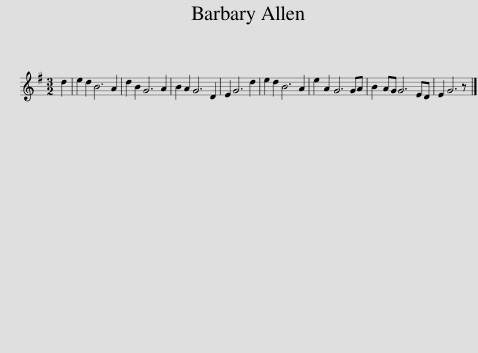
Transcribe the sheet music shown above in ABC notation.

X:1
L:1/8
M:3/2
I:linebreak $
K:G
V:1 treble
V:1
 d2 | e2 d2 B6 A2 | d2 B2 G6 A2 | B2 A2 G6 D2 | E2 G6 d2 | %5
 e2 d2 B6 A2 | e2 A2 G6 GA | B2 AG G6 ED | E2 G6 z |] %9
